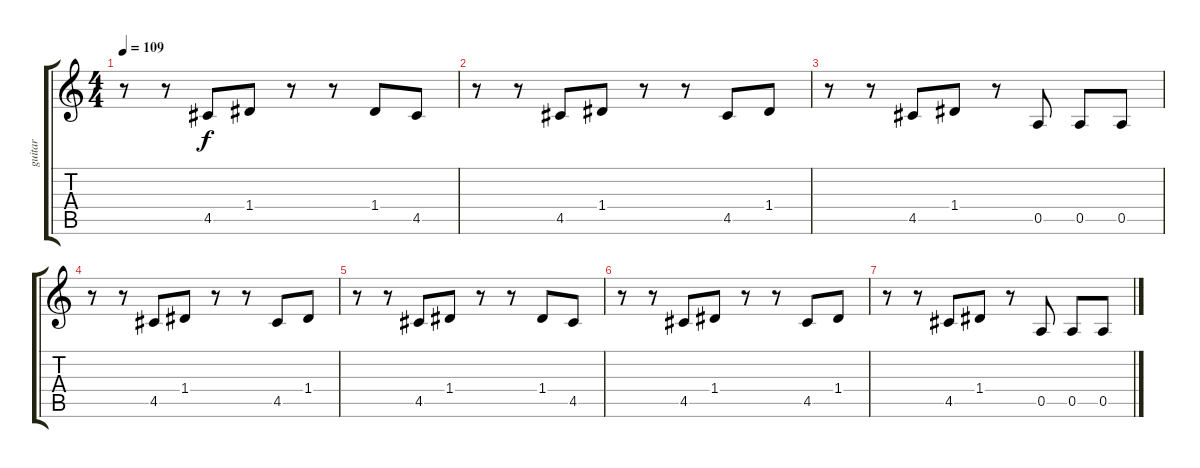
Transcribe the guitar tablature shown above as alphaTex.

\track ("guitar" "guitar") {instrument overdrivenguitar}
\staff {score tabs}
\tuning (E4 B3 G3 D3 A2 E2) {hide}
\ts (4 4)
\tempo 109
\clef g2
\ks c
r.8{dy f} r.8 4.5.8 1.4.8 r.8 r.8 1.4.8 4.5.8 |
r.8 r.8 4.5.8 1.4.8 r.8 r.8 4.5.8 1.4.8 |
r.8 r.8 4.5.8 1.4.8 r.8 0.5.8 0.5.8 0.5.8 |
r.8 r.8 4.5.8 1.4.8 r.8 r.8 4.5.8 1.4.8 |
r.8 r.8 4.5.8 1.4.8 r.8 r.8 1.4.8 4.5.8 |
r.8 r.8 4.5.8 1.4.8 r.8 r.8 4.5.8 1.4.8 |
r.8 r.8 4.5.8 1.4.8 r.8 0.5.8 0.5.8 0.5.8
